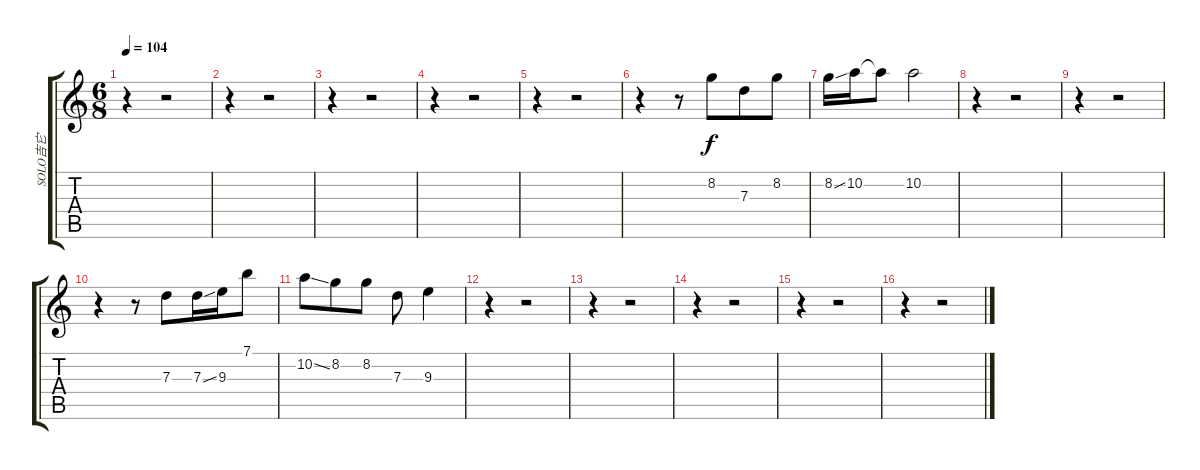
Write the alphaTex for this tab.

\track ("SOLO吉它" "SOLO吉它") {instrument acousticguitarsteel}
\staff {score tabs}
\tuning (E4 B3 G3 D3 A2 E2) {hide}
\ts (6 8)
\tempo 104
\clef g2
\ks c
r.4{dy f} r.2 |
r.4 r.2 |
r.4 r.2 |
r.4 r.2 |
r.4 r.2 |
r.4 r.8 8.2.8 7.3.8 8.2.8 |
8.2{ss}.16 10.2.16 10.2{t}.8 10.2.2 |
r.4 r.2 |
r.4 r.2 |
r.4 r.8 7.3.8 7.3{ss}.16 9.3.16 7.1.8 |
10.2{ss}.8 8.2.8 8.2.8 7.3.8 9.3.4 |
r.4 r.2 |
r.4 r.2 |
r.4 r.2 |
r.4 r.2 |
r.4 r.2
